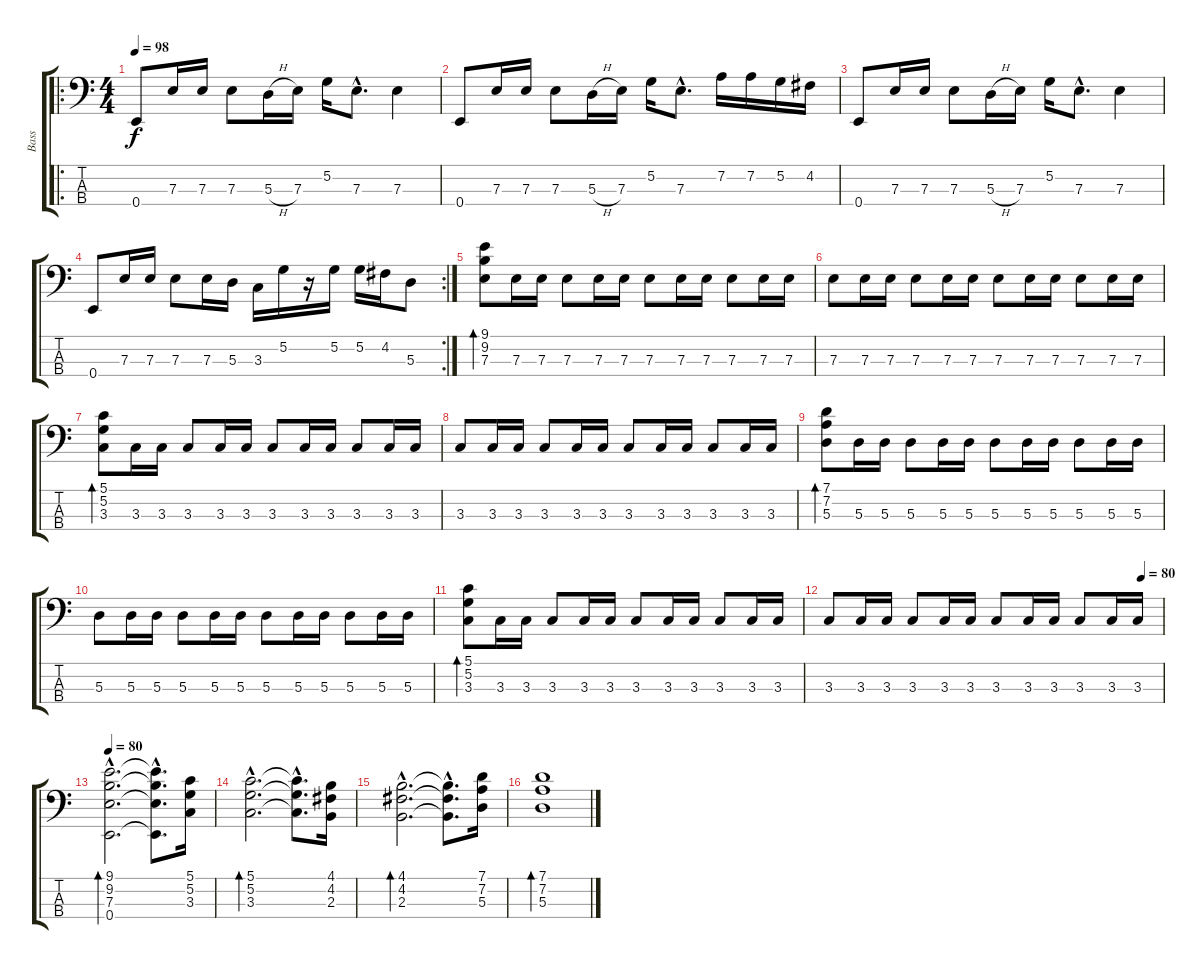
\track ("Bass" "Bass") {instrument electricbassfinger}
\staff {score tabs}
\tuning (G2 D2 A1 E1) {hide}
\ro
\ts (4 4)
\tempo 98
\clef f4
\ks c
0.4.8{dy f} 7.3.16 7.3.16 7.3.8 5.3{h}.16 7.3.16 5.2.16 7.3{hac}.8{d} 7.3.4 |
0.4.8 7.3.16 7.3.16 7.3.8 5.3{h}.16 7.3.16 5.2.16 7.3{hac}.8{d} 7.2.16 7.2.16 5.2.16 4.2.16 |
0.4.8 7.3.16 7.3.16 7.3.8 5.3{h}.16 7.3.16 5.2.16 7.3{hac}.8{d} 7.3.4 |
\rc 2
0.4.8 7.3.16 7.3.16 7.3.8 7.3.16 5.3.16 3.3.16 5.2.16 r.16 5.2.16 5.2.16 4.2.16 5.3.8 |
(9.1 9.2 7.3).8{bd 120} 7.3.16 7.3.16 7.3.8 7.3.16 7.3.16 7.3.8 7.3.16 7.3.16 7.3.8 7.3.16 7.3.16 |
7.3.8 7.3.16 7.3.16 7.3.8 7.3.16 7.3.16 7.3.8 7.3.16 7.3.16 7.3.8 7.3.16 7.3.16 |
(5.1 5.2 3.3).8{bd 120} 3.3.16 3.3.16 3.3.8 3.3.16 3.3.16 3.3.8 3.3.16 3.3.16 3.3.8 3.3.16 3.3.16 |
3.3.8 3.3.16 3.3.16 3.3.8 3.3.16 3.3.16 3.3.8 3.3.16 3.3.16 3.3.8 3.3.16 3.3.16 |
(7.1 7.2 5.3).8{bd 120} 5.3.16 5.3.16 5.3.8 5.3.16 5.3.16 5.3.8 5.3.16 5.3.16 5.3.8 5.3.16 5.3.16 |
5.3.8 5.3.16 5.3.16 5.3.8 5.3.16 5.3.16 5.3.8 5.3.16 5.3.16 5.3.8 5.3.16 5.3.16 |
(5.1 5.2 3.3).8{bd 120} 3.3.16 3.3.16 3.3.8 3.3.16 3.3.16 3.3.8 3.3.16 3.3.16 3.3.8 3.3.16 3.3.16 |
\tempo (80 0.9375)
3.3.8 3.3.16 3.3.16 3.3.8 3.3.16 3.3.16 3.3.8 3.3.16 3.3.16 3.3.8 3.3.16 3.3.16 |
\tempo 80
(9.1{hac} 9.2{hac} 7.3{hac} 0.4{hac}).2{d bd 120} (9.1{hac t} 9.2{hac t} 7.3{hac t} 0.4{hac t}).8{d} (5.1 5.2 3.3).16 |
(5.1{hac} 5.2{hac} 3.3{hac}).2{d bd 120} (5.1{hac t} 5.2{hac t} 3.3{hac t}).8{d} (4.1 4.2 2.3).16 |
(4.1{hac} 4.2{hac} 2.3{hac}).2{d bd 120} (4.1{hac t} 4.2{hac t} 2.3{hac t}).8{d} (7.1 7.2 5.3).16 |
(7.1 7.2 5.3).1{bd 120}
